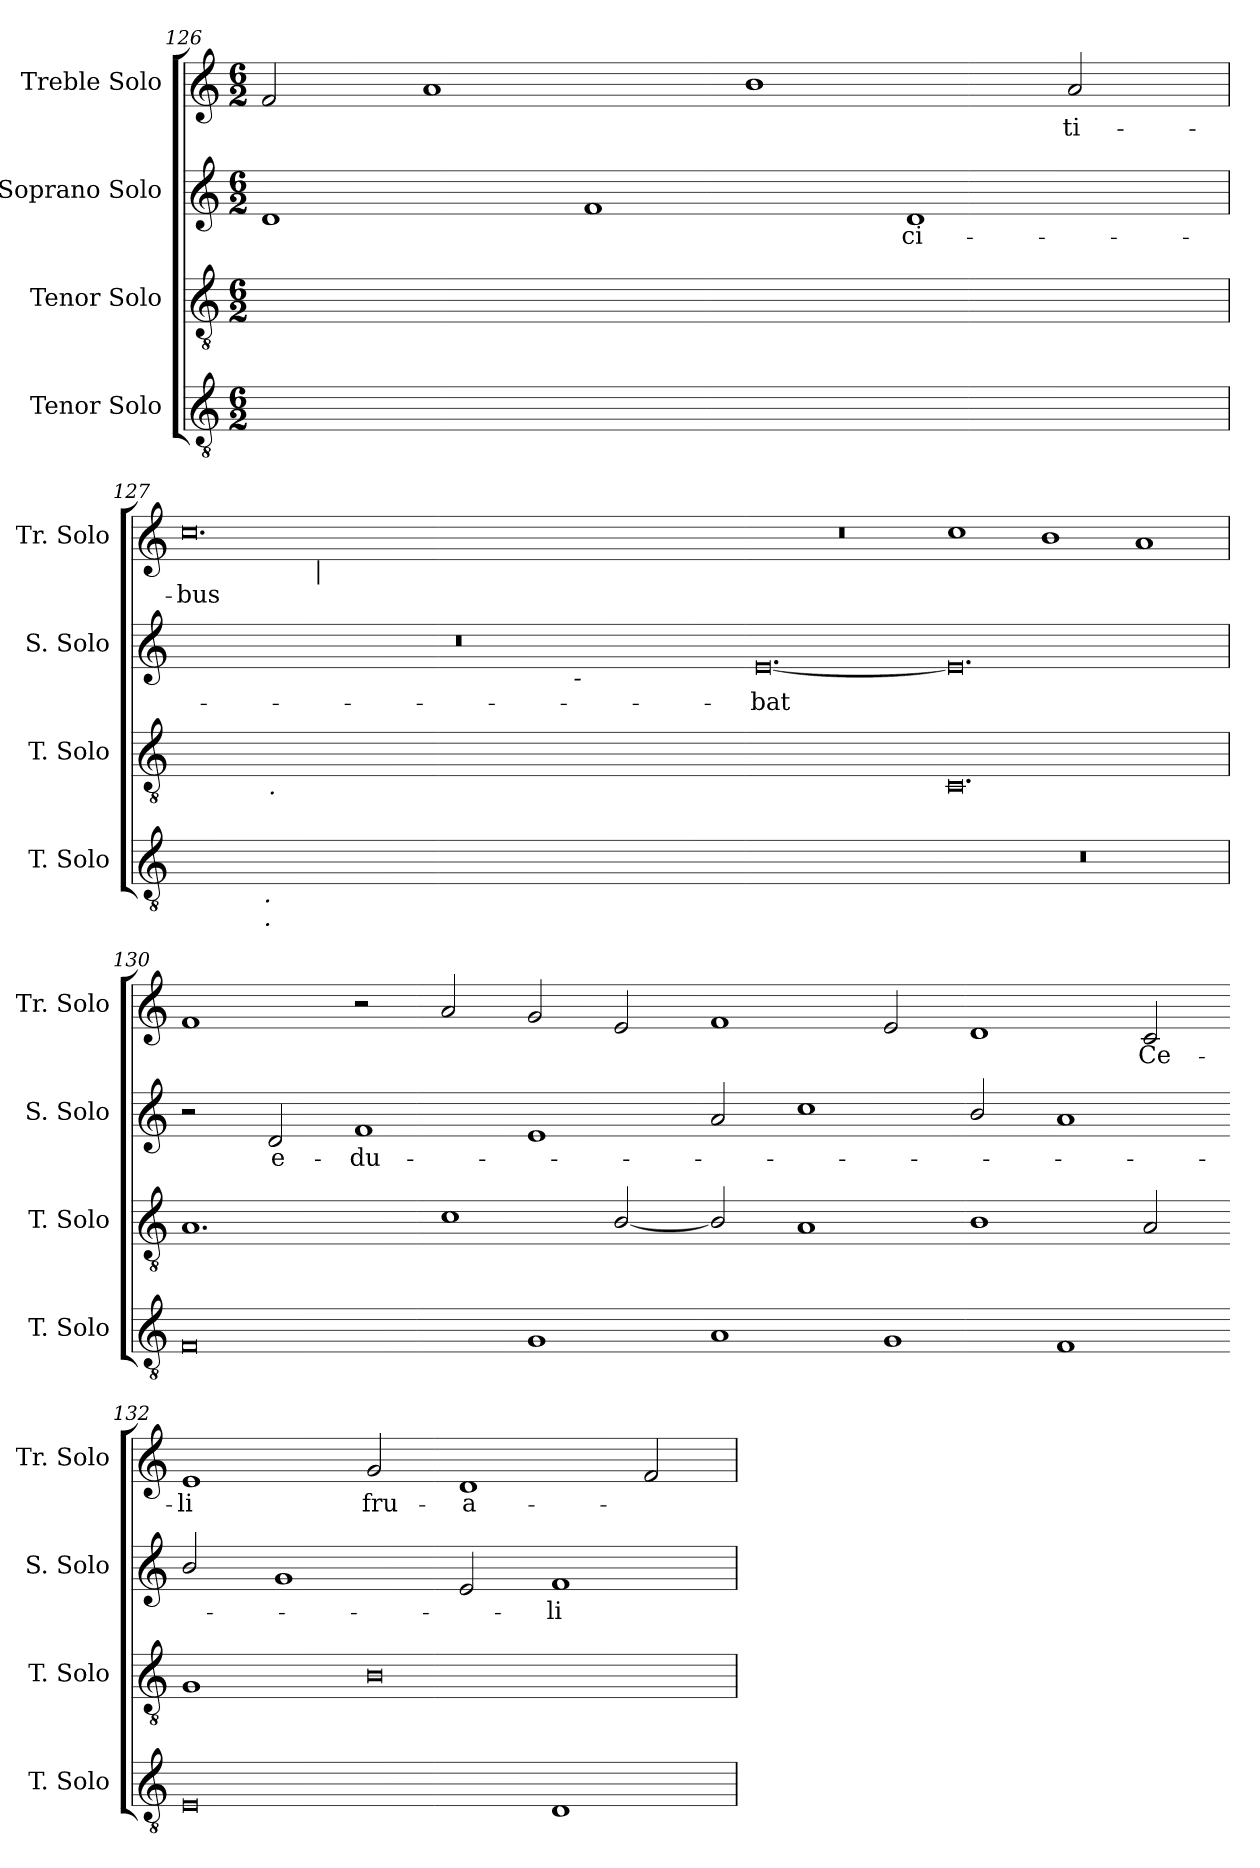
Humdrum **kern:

**kern	**kern	**kern	**text	**kern	**text
*part4	*part3	*part2	*part2	*part1	*part1
*staff4	*staff3	*staff2	*staff2	*staff1	*staff1
*I"Tenor Solo	*I"Tenor Solo	*I"Soprano Solo	*	*I"Treble Solo	*
*I'T. Solo	*I'T. Solo	*I'S. Solo	*	*I'Tr. Solo	*
*clefGv2	*clefGv2	*clefG2	*	*clefG2	*
*ITrd7c12	*ITrd7c12	*	*	*	*
*k[]	*k[]	*k[]	*	*k[]	*
*C:	*C:	*C:	*	*C:	*
*M6/2	*M6/2	*M6/2	*	*M6/2	*
=126	=126	=126	=126	=126	=126
0.DDiyy]	0.BBiyy]	1di	.	2fi/	.
.	.	.	.	1ai	.
.	.	1fi	.	.	.
.	.	.	.	1bi	.
!	!	!	!LO:LY:b:color=#000000	!	!
.	.	1di	ci-	.	.
!	!	!	!	!	!LO:LY:b:color=#000000
.	.	.	.	2ai/	-ti-
!!LO:LB:g=z
=127	=127	=127	=127	=127	=127
!	!	!LO:N:vis=1	!	!	!
!	!	!	!	!LO:TX:b:i:t=-	!
!	!	!LO:TX:b:i:t=-	!	!	!
!	!	!	!	!	!LO:LY:b:color=#000000
*^	*^	*^	*	*^	*
[<0.CCiyy	2ryy	[>0.Ciyy	2ryy	0.r	1ryy	.	0.cci	2ryy	-bus
.	32ryy	.	32ryy	.	.	.	.	8ryy	.
.	128ryy	.	64ryy	.	.	.	.	.	.
.	256ryy	.	.	.	.	.	.	.	.
.	1024ryy	.	.	.	.	.	.	.	.
!	!LO:TX:b:i:t=.	!	!	!	!	!	!	!	!
!	!LO:TX:b:i:t=.	!	!	!	!	!	!	!	!
.	1ryy	.	.	.	.	.	.	.	.
.	.	.	512.ryy	.	.	.	.	.	.
!	!	!	!LO:TX:b:i:t=.	!	!	!	!	!	!
.	.	.	1ryy	.	.	.	.	.	.
.	.	.	.	.	.	.	.	16ryy	.
.	.	.	.	.	.	.	.	64ryy	.
.	.	.	.	.	.	.	.	1024ryy	.
!	!	!	!	!	!	!	!	!LO:TX:b:i:t=|	!
.	.	.	.	.	.	.	.	1ryy	.
.	.	.	.	.	1ryy	.	.	.	.
.	1ryy	.	.	.	.	.	.	.	.
.	.	.	1ryy	.	.	.	.	.	.
.	.	.	.	.	.	.	.	1ryy	.
.	.	.	.	.	4ryy	.	.	.	.
.	.	.	.	.	32ryy	.	.	.	.
.	.	.	.	.	64ryy	.	.	.	.
.	.	.	.	.	128ryy	.	.	.	.
.	.	.	.	.	256ryy	.	.	.	.
.	.	.	.	.	1024ryy	.	.	.	.
!	!	!	!	!	!LO:TX:b:i:t=-	!	!	!	!
.	.	.	.	.	2ryy	.	.	.	.
.	4ryy	.	.	.	.	.	.	.	.
.	.	.	4ryy	.	.	.	.	.	.
.	.	.	.	.	.	.	.	4ryy	.
.	8ryy	.	.	.	.	.	.	.	.
.	.	.	8ryy	.	.	.	.	.	.
.	.	.	.	.	8ryy	.	.	.	.
.	16ryy	.	.	.	.	.	.	.	.
.	.	.	16ryy	.	.	.	.	.	.
.	.	.	.	.	16ryy	.	.	.	.
.	.	.	.	.	.	.	.	32ryy	.
.	64ryy	.	.	.	.	.	.	.	.
.	.	.	.	.	.	.	.	128...ryy	.
.	.	.	128ryy	.	.	.	.	.	.
.	.	.	256ryy	.	.	.	.	.	.
.	512.ryy	.	.	.	512.ryy	.	.	.	.
.	.	.	1024ryy	.	.	.	.	.	.
*v	*v	*	*	*v	*v	*	*v	*v	*
*	*v	*v	*	*	*	*
=128-	=128-	=128-	=128-	=128-	=128-
*^	*^	*^	*	*^	*
!	!	!	!	!	!	!LO:LY:b:color=#000000	!LO:N:vis=1	!	!
*v	*v	*	*	*v	*v	*	*v	*v	*
*	*v	*v	*	*	*	*
0.CCiyy]	0.Ciyy]	[<0.ei	-bat	0.r	.
=129-	=129-	=129-	=129-	=129-	=129-
!LO:N:vis=1	!	!	!	!	!
0.r	0.CCi	0.ei]	.	1cci	.
.	.	.	.	1bi	.
.	.	.	.	1ai	.
=130	=130	=130	=130	=130	=130
0FFi	1.AAi	2r	.	1fi	.
!	!	!	!LO:LY:b:color=#000000	!	!
.	.	2di/	e-	.	.
!	!	!	!LO:LY:b:color=#000000	!	!
.	.	1fi	-du-	2r	.
.	1Ci	.	.	2ai/	.
1GGi	.	1ei	.	2gi/	.
.	[<2BBi/	.	.	2ei/	.
=131-	=131-	=131-	=131-	=131-	=131-
1AAi	2BBi/]	2ai/	.	1fi	.
.	1AAi	1cci	.	.	.
1GGi	.	.	.	2ei/	.
.	1BBi	2bi/	.	1di	.
1FFi	.	1ai	.	.	.
!	!	!	!	!	!LO:LY:b:color=#000000
.	2AAi/	.	.	2ci/	Ce-
=132-	=132-	=132-	=132-	=132-	=132-
!	!	!	!	!	!LO:LY:b:color=#000000
0EEi	1GGi	2bi/	.	1ei	-li
.	.	1gi	.	.	.
!	!	!	!	!	!LO:LY:b:color=#000000
.	0BBi	.	.	2gi/	fru-
!	!	!	!	!	!LO:LY:b:color=#000000
.	.	2ei/	.	1di	-a-
!	!	!	!LO:LY:b:color=#000000	!	!
1DDi	.	1fi	-li-	.	.
.	.	.	.	2fi/	.
=	=	=	=	=	=
*-	*-	*-	*-	*-	*-
